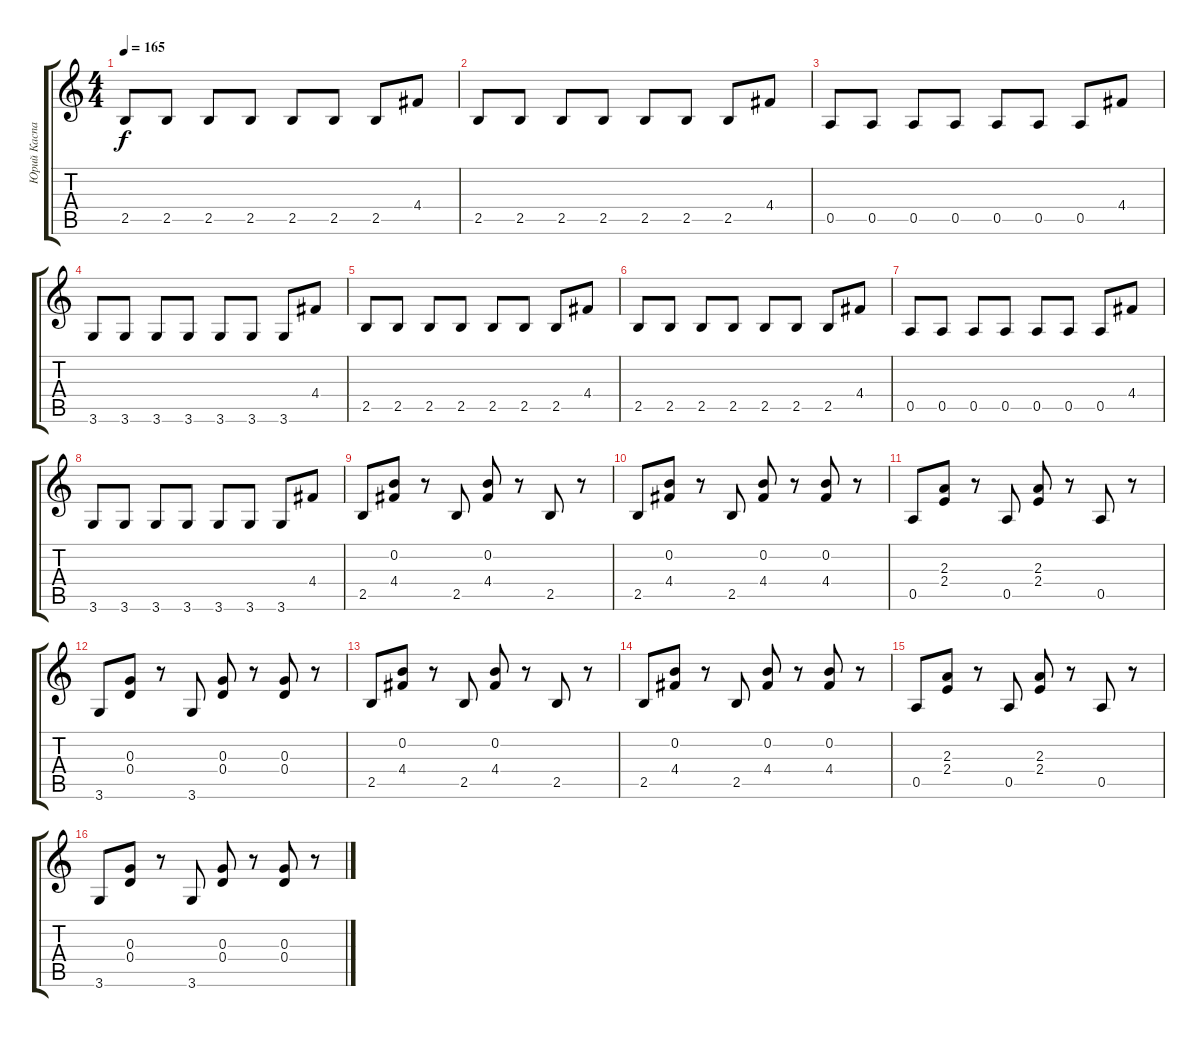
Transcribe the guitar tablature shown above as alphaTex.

\track ("Юрий Каспарян" "Юрий Каспа") {instrument overdrivenguitar}
\staff {score tabs}
\tuning (E4 B3 G3 D3 A2 E2) {hide}
\ts (4 4)
\tempo 165
\clef g2
\ks c
2.5.8{dy f} 2.5.8 2.5.8 2.5.8 2.5.8 2.5.8 2.5.8 4.4.8 |
2.5.8 2.5.8 2.5.8 2.5.8 2.5.8 2.5.8 2.5.8 4.4.8 |
0.5.8 0.5.8 0.5.8 0.5.8 0.5.8 0.5.8 0.5.8 4.4.8 |
3.6.8 3.6.8 3.6.8 3.6.8 3.6.8 3.6.8 3.6.8 4.4.8 |
2.5.8 2.5.8 2.5.8 2.5.8 2.5.8 2.5.8 2.5.8 4.4.8 |
2.5.8 2.5.8 2.5.8 2.5.8 2.5.8 2.5.8 2.5.8 4.4.8 |
0.5.8 0.5.8 0.5.8 0.5.8 0.5.8 0.5.8 0.5.8 4.4.8 |
3.6.8 3.6.8 3.6.8 3.6.8 3.6.8 3.6.8 3.6.8 4.4.8 |
2.5.8{volume 9 balance 8} (0.2 4.4).8 r.8 2.5.8 (0.2 4.4).8 r.8 2.5.8 r.8 |
2.5.8 (0.2 4.4).8 r.8 2.5.8 (0.2 4.4).8 r.8 (0.2 4.4).8 r.8 |
0.5.8 (2.3 2.4).8 r.8 0.5.8 (2.3 2.4).8 r.8 0.5.8 r.8 |
3.6.8 (0.3 0.4).8 r.8 3.6.8 (0.3 0.4).8 r.8 (0.3 0.4).8 r.8 |
2.5.8 (0.2 4.4).8 r.8 2.5.8 (0.2 4.4).8 r.8 2.5.8 r.8 |
2.5.8 (0.2 4.4).8 r.8 2.5.8 (0.2 4.4).8 r.8 (0.2 4.4).8 r.8 |
0.5.8 (2.3 2.4).8 r.8 0.5.8 (2.3 2.4).8 r.8 0.5.8 r.8 |
3.6.8 (0.3 0.4).8 r.8 3.6.8 (0.3 0.4).8 r.8 (0.3 0.4).8 r.8
